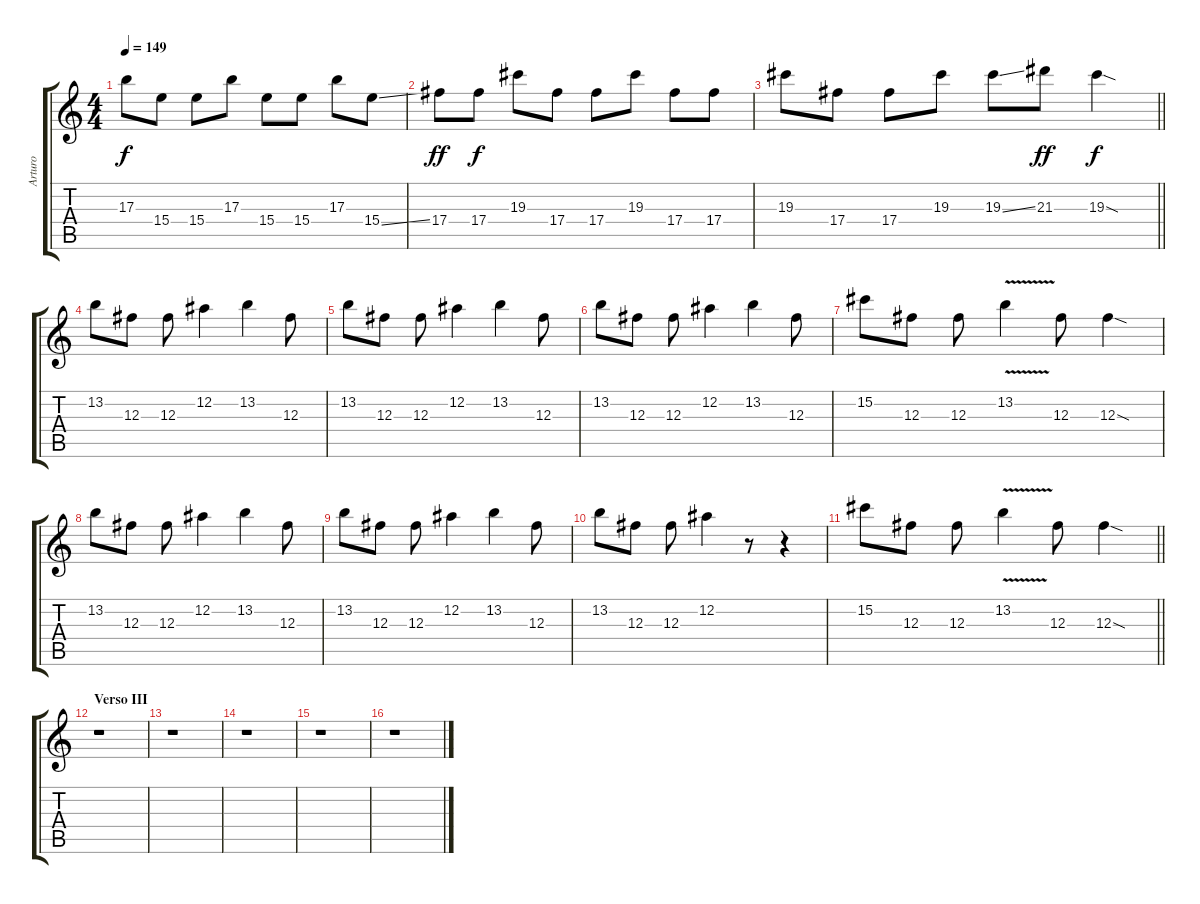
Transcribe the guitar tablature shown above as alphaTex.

\track ("Arturo" "Arturo") {instrument distortionguitar}
\staff {score tabs}
\tuning (Eb4 Bb3 Gb3 Db3 Ab2 Eb2) {hide}
\ts (4 4)
\tempo 149
\clef g2
\ks c
17.3.8{dy f} 15.4.8 15.4.8 17.3.8 15.4.8 15.4.8 17.3.8 15.4{ss}.8 |
17.4.8{dy ff} 17.4.8{dy f} 19.3.8 17.4.8 17.4.8 19.3.8 17.4.8 17.4.8 |
\barLineRight lightlight
19.3.8 17.4.8 17.4.8 19.3.8 19.3{ss}.8 21.3.8{dy ff} 19.3{sod}.4{dy f} |
13.2.8 12.3.8 12.3.8 12.2.4 13.2.4 12.3.8 |
13.2.8 12.3.8 12.3.8 12.2.4 13.2.4 12.3.8 |
13.2.8 12.3.8 12.3.8 12.2.4 13.2.4 12.3.8 |
15.2.8 12.3.8 12.3.8 13.2{v}.4 12.3.8 12.3{sod}.4 |
13.2.8 12.3.8 12.3.8 12.2.4 13.2.4 12.3.8 |
13.2.8 12.3.8 12.3.8 12.2.4 13.2.4 12.3.8 |
13.2.8 12.3.8 12.3.8 12.2.4 r.8 r.4 |
\barLineRight lightlight
15.2.8 12.3.8 12.3.8 13.2{v}.4 12.3.8 12.3{sod}.4 |
\section ("" "Verso III")
r.1 |
r.1 |
r.1 |
r.1 |
r.1
